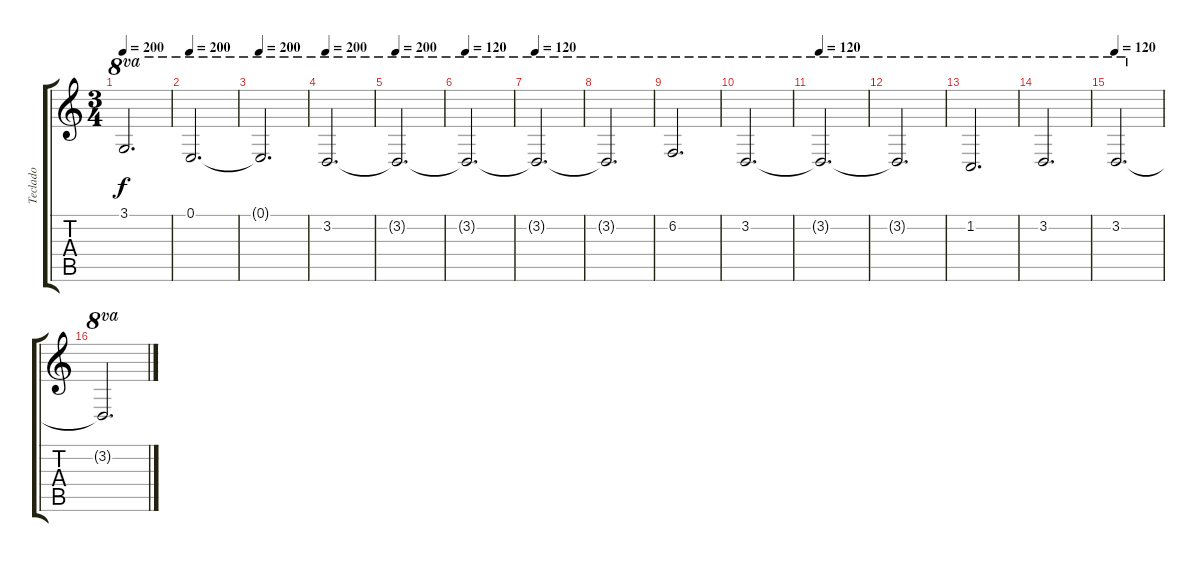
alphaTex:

\track ("Teclado" "Teclado") {instrument choiraahs}
\staff {score tabs}
\tuning (E4 B3 G3 D3 A2 E2) {hide}
\ts (3 4)
\tempo 200
\clef g2
\ks c
3.1{t}.2{d ot 8va dy f} |
\tempo 200
0.1.2{d ot 8va} |
\tempo 200
0.1{t}.2{d ot 8va} |
\tempo 200
3.2.2{d ot 8va volume 9 instrument stringensemble1} |
\tempo 200
3.2{t}.2{d ot 8va} |
\tempo 120
3.2{t}.2{d ot 8va} |
\tempo 120
3.2{t}.2{d ot 8va} |
3.2{t}.2{d ot 8va} |
6.2.2{d ot 8va instrument stringensemble1} |
3.2.2{d ot 8va instrument stringensemble1} |
\tempo 120
3.2{t}.2{d ot 8va} |
3.2{t}.2{d ot 8va} |
1.2.2{d ot 8va instrument stringensemble1} |
3.2.2{d ot 8va instrument stringensemble1} |
\tempo 120
3.2.2{d ot 8va instrument stringensemble1} |
3.2{t}.2{d ot 8va}
